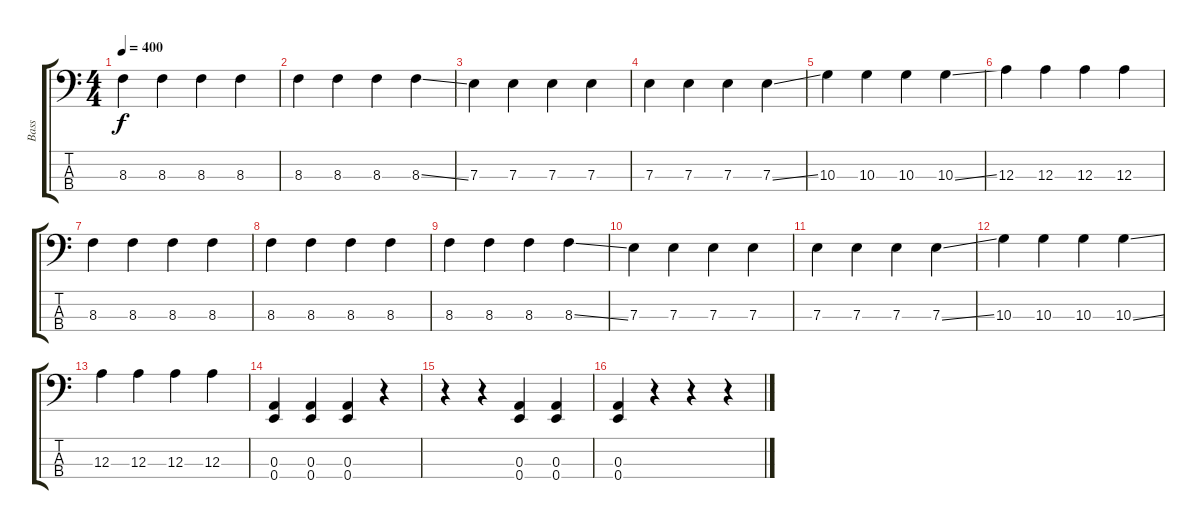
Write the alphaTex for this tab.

\track ("Bass" "Bass") {instrument electricbasspick}
\staff {score tabs}
\tuning (G2 D2 A1 E1) {hide}
\ts (4 4)
\tempo 400
\clef f4
\ks c
8.3.4{dy f} 8.3.4 8.3.4 8.3.4 |
8.3.4 8.3.4 8.3.4 8.3{ss}.4 |
7.3.4 7.3.4 7.3.4 7.3.4 |
7.3.4 7.3.4 7.3.4 7.3{ss}.4 |
10.3.4 10.3.4 10.3.4 10.3{ss}.4 |
12.3.4 12.3.4 12.3.4 12.3.4 |
8.3.4 8.3.4 8.3.4 8.3.4 |
8.3.4 8.3.4 8.3.4 8.3.4 |
8.3.4 8.3.4 8.3.4 8.3{ss}.4 |
7.3.4 7.3.4 7.3.4 7.3.4 |
7.3.4 7.3.4 7.3.4 7.3{ss}.4 |
10.3.4 10.3.4 10.3.4 10.3{ss}.4 |
12.3.4 12.3.4 12.3.4 12.3.4 |
(0.3 0.4).4 (0.3 0.4).4 (0.3 0.4).4 r.4 |
r.4 r.4 (0.3 0.4).4 (0.3 0.4).4 |
(0.3 0.4).4 r.4 r.4 r.4
